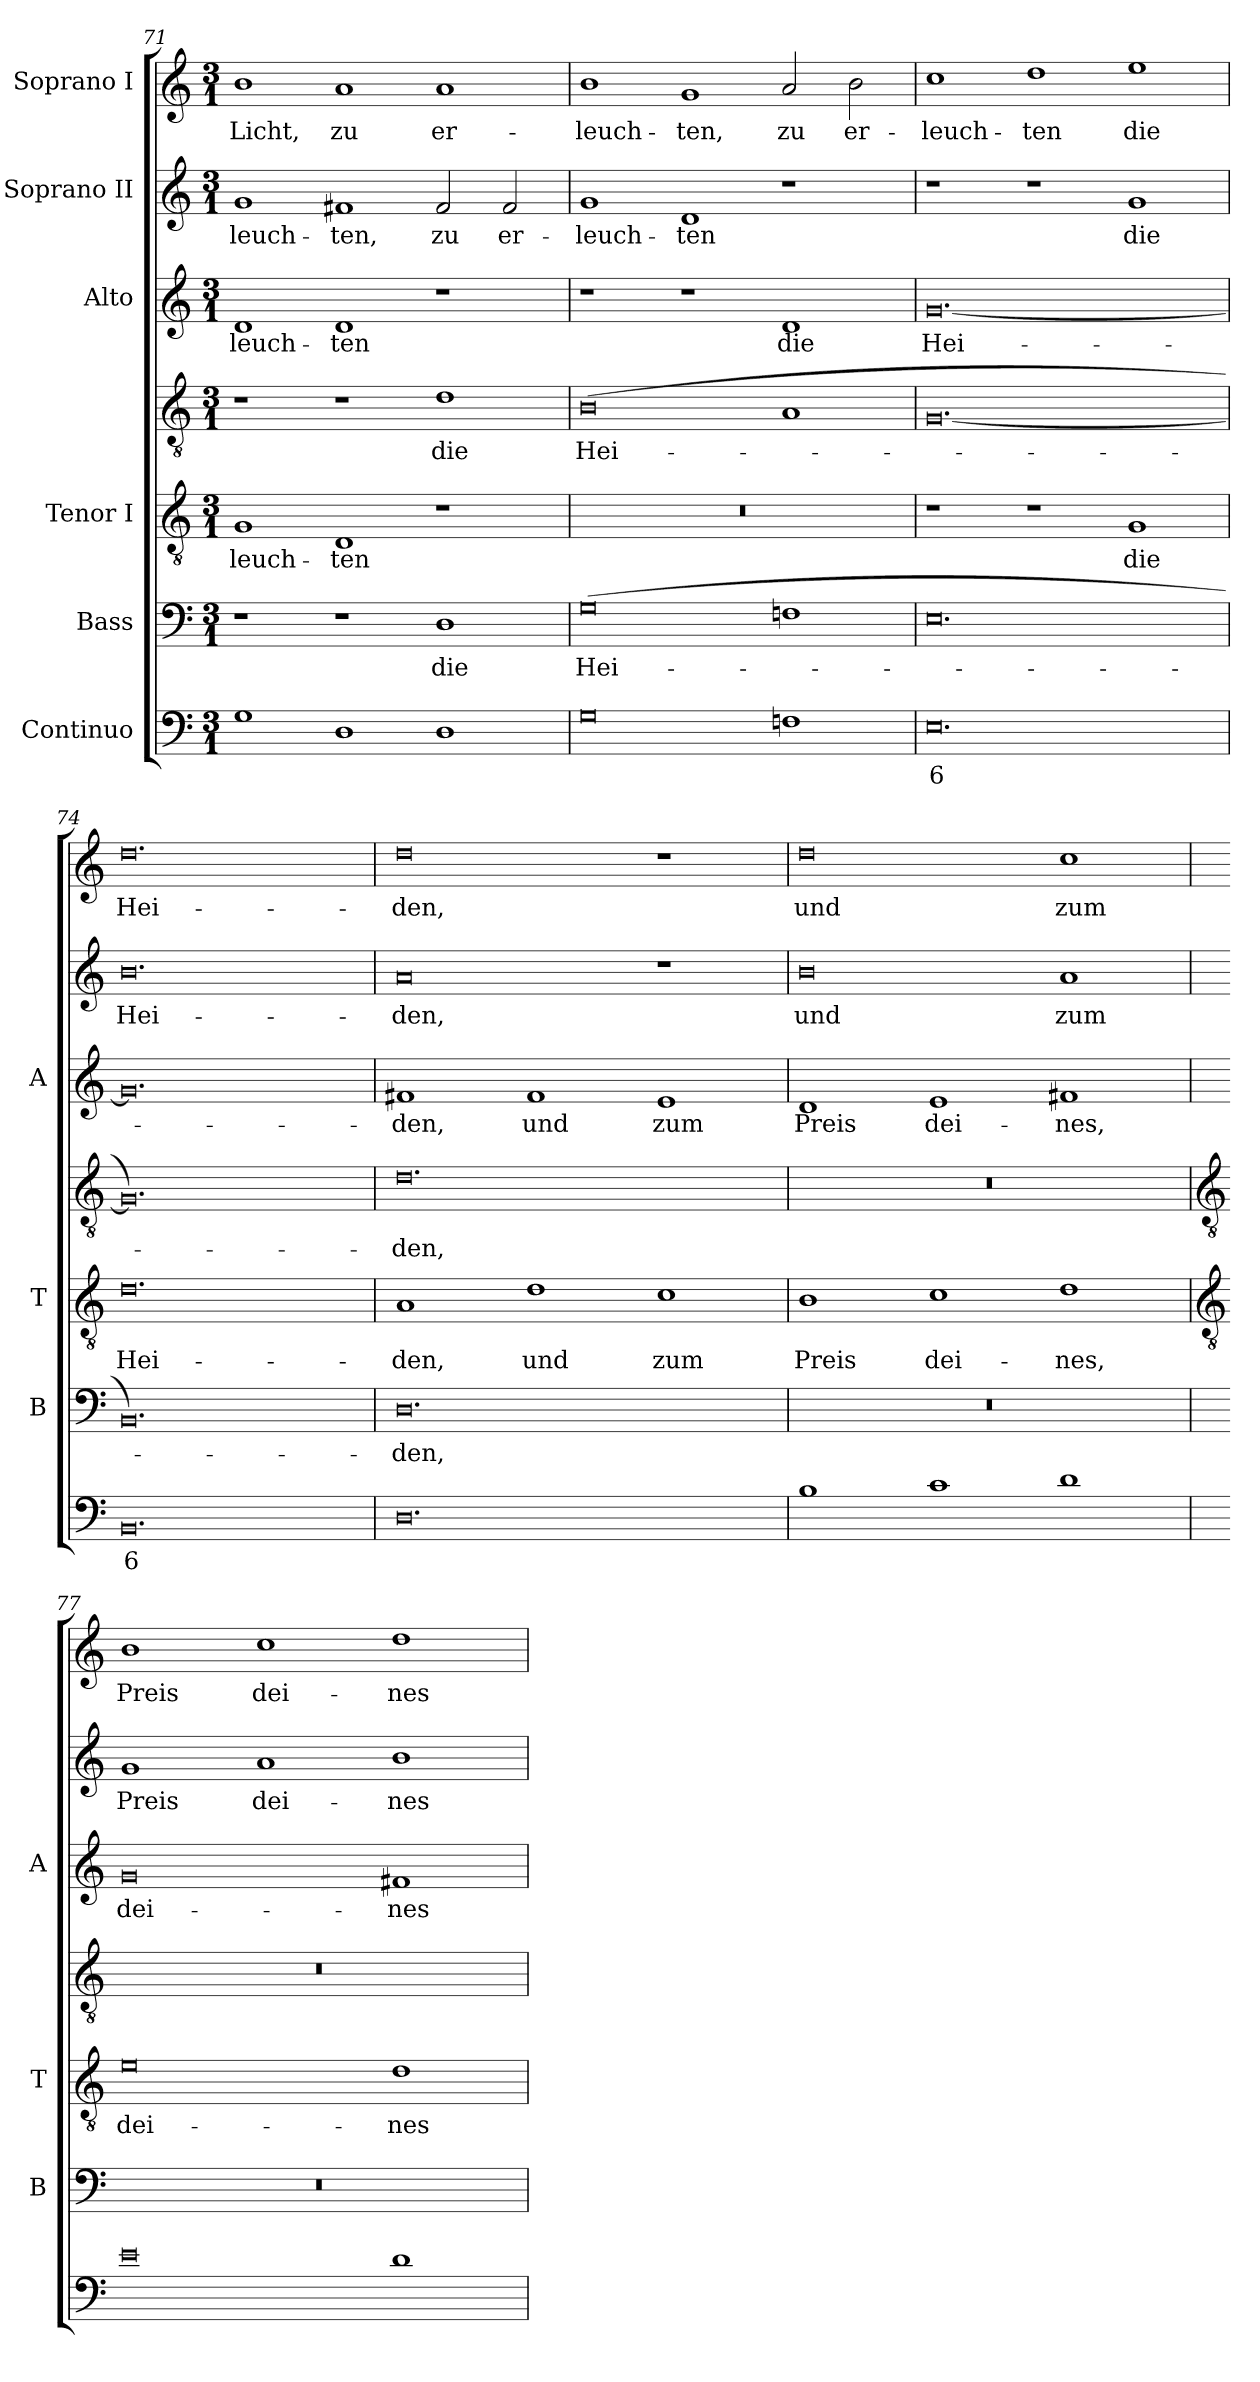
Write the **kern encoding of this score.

**kern	**text	**kern	**text	**kern	**text	**kern	**text	**kern	**text	**kern	**text	**kern	**text
*part6	*part6	*part5	*part5	*part4	*part4	*part4	*part4	*part3	*part3	*part2	*part2	*part1	*part1
*staff7	*staff7	*staff6	*staff6	*staff5	*staff5	*staff4	*staff4	*staff3	*staff3	*staff2	*staff2	*staff1	*staff1
*I"Continuo	*	*I"Bass	*	*I"Tenor I	*	*	*	*I"Alto	*	*I"Soprano II	*	*I"Soprano I	*
*	*	*I'B	*	*I'T	*	*	*	*I'A	*	*	*	*	*
*clefF4	*	*clefF4	*	*clefGv2	*	*clefGv2	*	*clefG2	*	*clefG2	*	*clefG2	*
*k[]	*	*k[]	*	*k[]	*	*k[]	*	*k[]	*	*k[]	*	*k[]	*
*C:	*	*C:	*	*C:	*	*C:	*	*C:	*	*C:	*	*C:	*
*M3/1	*	*M3/1	*	*M3/1	*	*M3/1	*	*M3/1	*	*M3/1	*	*M3/1	*
=71	=71	=71	=71	=71	=71	=71	=71	=71	=71	=71	=71	=71	=71
!	!	!	!	!	!LO:LY:b	!	!	!	!LO:LY:b	!	!LO:LY:b	!	!LO:LY:b
1G	.	1r	.	1G	leuch-	1r	.	1d	-leuch-	1g	-leuch-	1b	Licht,
!	!	!	!	!	!LO:LY:b	!	!	!	!LO:LY:b	!	!LO:LY:b	!	!LO:LY:b
1D	.	1r	.	1D	-ten	1r	.	1d	-ten	1f#X	-ten,	1a	zu
!	!	!	!LO:LY:b	!	!	!	!LO:LY:b	!	!	!	!LO:LY:b	!	!LO:LY:b
1D	.	1D	die	1r	.	1d	-die	1r	.	2f#	zu	1a	er-
!	!	!	!	!	!	!	!	!	!	!	!LO:LY:b	!	!
.	.	.	.	.	.	.	.	.	.	2f#	er-	.	.
=72	=72	=72	=72	=72	=72	=72	=72	=72	=72	=72	=72	=72	=72
!	!	!	!LO:LY:b	!LO:N:vis=0	!	!	!LO:LY:b	!	!	!	!LO:LY:b	!	!LO:LY:b
0G	.	(<0G	Hei-	0.r	.	(>0B	Hei-	1r	.	1g	-leuch-	1b	-leuch-
!	!	!	!	!	!	!	!	!	!	!	!LO:LY:b	!	!LO:LY:b
.	.	.	.	.	.	.	.	1r	.	1d	-ten	1g	-ten,
!	!	!	!	!	!	!	!	!	!LO:LY:b	!	!	!	!LO:LY:b
1Fn	.	1Fn	.	.	.	1A	.	1d	die	1r	.	2a	zu
!	!	!	!	!	!	!	!	!	!	!	!	!	!LO:LY:b
.	.	.	.	.	.	.	.	.	.	.	.	2b	er-
=73	=73	=73	=73	=73	=73	=73	=73	=73	=73	=73	=73	=73	=73
!	!LO:LY:b	!	!	!	!	!	!	!	!LO:LY:b	!	!	!	!LO:LY:b
0.E	6	0.E	.	1r	.	[0.G	.	[0.g	Hei-	1r	.	1cc	-leuch-
!	!	!	!	!	!	!	!	!	!	!	!	!	!LO:LY:b
.	.	.	.	1r	.	.	.	.	.	1r	.	1dd	-ten
!	!	!	!	!	!LO:LY:b	!	!	!	!	!	!LO:LY:b	!	!LO:LY:b
.	.	.	.	1G	die	.	.	.	.	1g	die	1ee	die
=74	=74	=74	=74	=74	=74	=74	=74	=74	=74	=74	=74	=74	=74
!	!LO:LY:b	!	!	!	!LO:LY:b	!	!	!	!	!	!LO:LY:b	!	!LO:LY:b
0.BB	6	0.BB)	.	0.d	Hei-	0.G])	.	0.g]	.	0.b	Hei-	0.dd	Hei-
=75	=75	=75	=75	=75	=75	=75	=75	=75	=75	=75	=75	=75	=75
!	!	!	!LO:LY:b	!	!LO:LY:b	!	!LO:LY:b	!	!LO:LY:b	!	!LO:LY:b	!	!LO:LY:b
0.D	.	0.D	den,	1A	den,	0.d	-den,	1f#X	den,	0a	-den,	0dd	-den,
!	!	!	!	!	!LO:LY:b	!	!	!	!LO:LY:b	!	!	!	!
.	.	.	.	1d	und	.	.	1f#	und	.	.	.	.
!	!	!	!	!	!LO:LY:b	!	!	!	!LO:LY:b	!	!	!	!
.	.	.	.	1c	zum	.	.	1e	zum	1r	.	1r	.
=76	=76	=76	=76	=76	=76	=76	=76	=76	=76	=76	=76	=76	=76
!	!	!LO:N:vis=0	!	!	!LO:LY:b	!LO:N:vis=0	!	!	!LO:LY:b	!	!LO:LY:b	!	!LO:LY:b
1B	.	0.r	.	1B	Preis	0.r	.	1d	Preis	0b	und	0dd	und
!	!	!	!	!	!LO:LY:b	!	!	!	!LO:LY:b	!	!	!	!
1c	.	.	.	1c	dei-	.	.	1e	dei-	.	.	.	.
!	!	!	!	!	!LO:LY:b	!	!	!	!LO:LY:b	!	!LO:LY:b	!	!LO:LY:b
1d	.	.	.	1d	-nes,	.	.	1f#X	-nes,	1a	zum	1cc	zum
!!LO:LB:g=z
=77	=77	=77	=77	=77	=77	=77	=77	=77	=77	=77	=77	=77	=77
*	*	*	*	*clefGv2	*	*clefGv2	*	*	*	*	*	*	*
!	!	!LO:N:vis=0	!	!	!LO:LY:b	!LO:N:vis=0	!	!	!LO:LY:b	!	!LO:LY:b	!	!LO:LY:b
0e	.	0.r	.	0e	dei-	0.r	.	0g	dei-	1g	Preis	1b	Preis
!	!	!	!	!	!	!	!	!	!	!	!LO:LY:b	!	!LO:LY:b
.	.	.	.	.	.	.	.	.	.	1a	dei-	1cc	dei-
!	!	!	!	!	!LO:LY:b	!	!	!	!LO:LY:b	!	!LO:LY:b	!	!LO:LY:b
1d	.	.	.	1d	-nes	.	.	1f#X	-nes	1b	-nes	1dd	-nes
=	=	=	=	=	=	=	=	=	=	=	=	=	=
*-	*-	*-	*-	*-	*-	*-	*-	*-	*-	*-	*-	*-	*-
